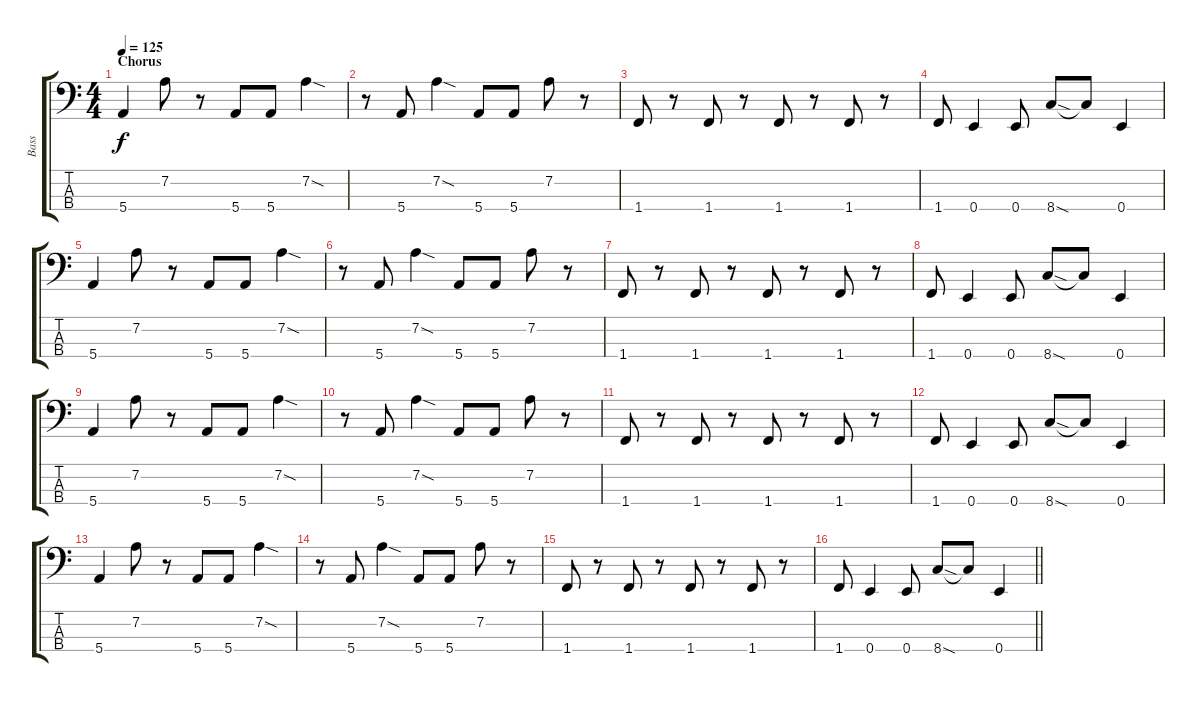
\track ("Bass" "Bass") {instrument electricbassfinger}
\staff {score tabs}
\tuning (G2 D2 A1 E1) {hide}
\ts (4 4)
\section ("" "Chorus")
\tempo 125
\clef f4
\ks c
5.4.4{dy f} 7.2.8 r.8 5.4.8 5.4.8 7.2{sod}.4 |
r.8 5.4.8 7.2{sod}.4 5.4.8 5.4.8 7.2.8 r.8 |
1.4.8 r.8 1.4.8 r.8 1.4.8 r.8 1.4.8 r.8 |
1.4.8 0.4.4 0.4.8 8.4{sod}.8 8.4{t}.8 0.4.4 |
5.4.4 7.2.8 r.8 5.4.8 5.4.8 7.2{sod}.4 |
r.8 5.4.8 7.2{sod}.4 5.4.8 5.4.8 7.2.8 r.8 |
1.4.8 r.8 1.4.8 r.8 1.4.8 r.8 1.4.8 r.8 |
1.4.8 0.4.4 0.4.8 8.4{sod}.8 8.4{t}.8 0.4.4 |
5.4.4 7.2.8 r.8 5.4.8 5.4.8 7.2{sod}.4 |
r.8 5.4.8 7.2{sod}.4 5.4.8 5.4.8 7.2.8 r.8 |
1.4.8 r.8 1.4.8 r.8 1.4.8 r.8 1.4.8 r.8 |
1.4.8 0.4.4 0.4.8 8.4{sod}.8 8.4{t}.8 0.4.4 |
5.4.4 7.2.8 r.8 5.4.8 5.4.8 7.2{sod}.4 |
r.8 5.4.8 7.2{sod}.4 5.4.8 5.4.8 7.2.8 r.8 |
1.4.8 r.8 1.4.8 r.8 1.4.8 r.8 1.4.8 r.8 |
\barLineRight lightlight
1.4.8 0.4.4 0.4.8 8.4{sod}.8 8.4{t}.8 0.4.4
